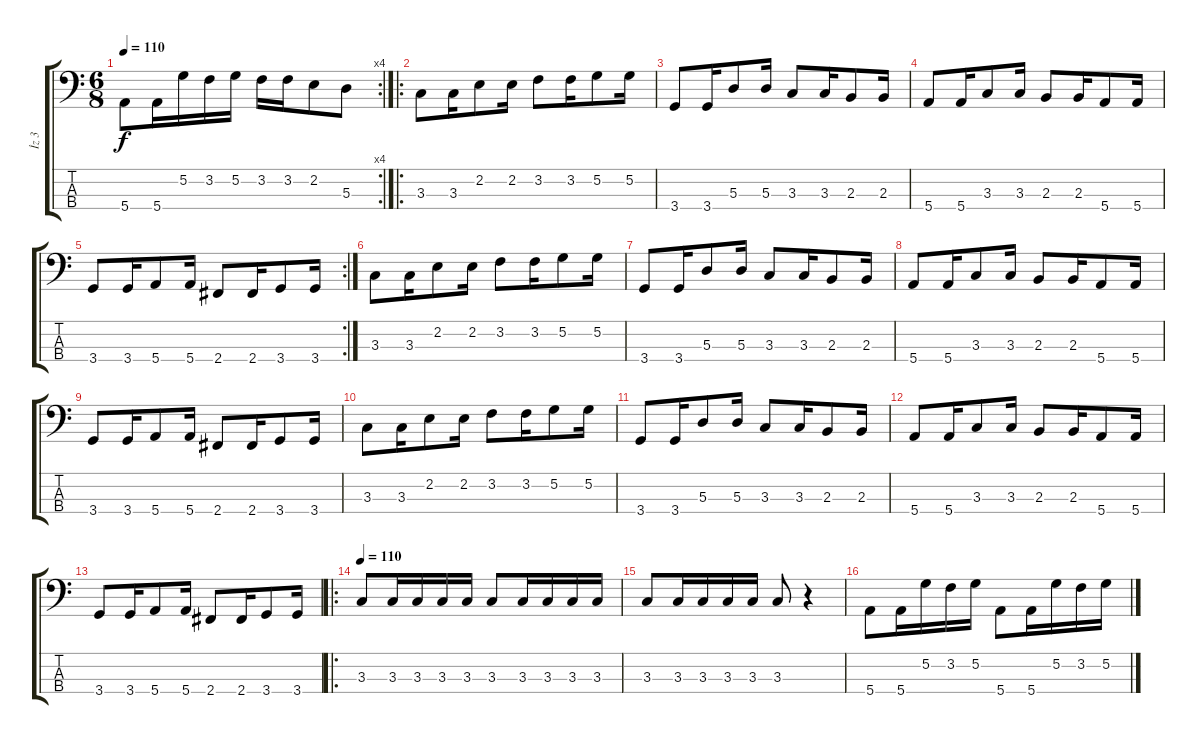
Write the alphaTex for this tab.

\track ("İz 3" "İz 3") {instrument electricbassfinger}
\staff {score tabs}
\tuning (G2 D2 A1 E1) {hide}
\rc 4
\ts (6 8)
\tempo 110
\clef f4
\ks c
5.4.8{dy f} 5.4.16 5.2.16 3.2.16 5.2.16 3.2.16 3.2.16 2.2.8 5.3.8 |
\ro
3.3.8 3.3.16 2.2.8 2.2.16 3.2.8 3.2.16 5.2.8 5.2.16 |
3.4.8 3.4.16 5.3.8 5.3.16 3.3.8 3.3.16 2.3.8 2.3.16 |
5.4.8 5.4.16 3.3.8 3.3.16 2.3.8 2.3.16 5.4.8 5.4.16 |
\rc 2
3.4.8 3.4.16 5.4.8 5.4.16 2.4.8 2.4.16 3.4.8 3.4.16 |
3.3.8 3.3.16 2.2.8 2.2.16 3.2.8 3.2.16 5.2.8 5.2.16 |
3.4.8 3.4.16 5.3.8 5.3.16 3.3.8 3.3.16 2.3.8 2.3.16 |
5.4.8 5.4.16 3.3.8 3.3.16 2.3.8 2.3.16 5.4.8 5.4.16 |
3.4.8 3.4.16 5.4.8 5.4.16 2.4.8 2.4.16 3.4.8 3.4.16 |
3.3.8 3.3.16 2.2.8 2.2.16 3.2.8 3.2.16 5.2.8 5.2.16 |
3.4.8 3.4.16 5.3.8 5.3.16 3.3.8 3.3.16 2.3.8 2.3.16 |
5.4.8 5.4.16 3.3.8 3.3.16 2.3.8 2.3.16 5.4.8 5.4.16 |
3.4.8 3.4.16 5.4.8 5.4.16 2.4.8 2.4.16 3.4.8 3.4.16 |
\ro
\tempo 110
3.3.8 3.3.16 3.3.16 3.3.16 3.3.16 3.3.8 3.3.16 3.3.16 3.3.16 3.3.16 |
3.3.8 3.3.16 3.3.16 3.3.16 3.3.16 3.3.8 r.4 |
5.4.8 5.4.16 5.2.16 3.2.16 5.2.16 5.4.8 5.4.16 5.2.16 3.2.16 5.2.16
